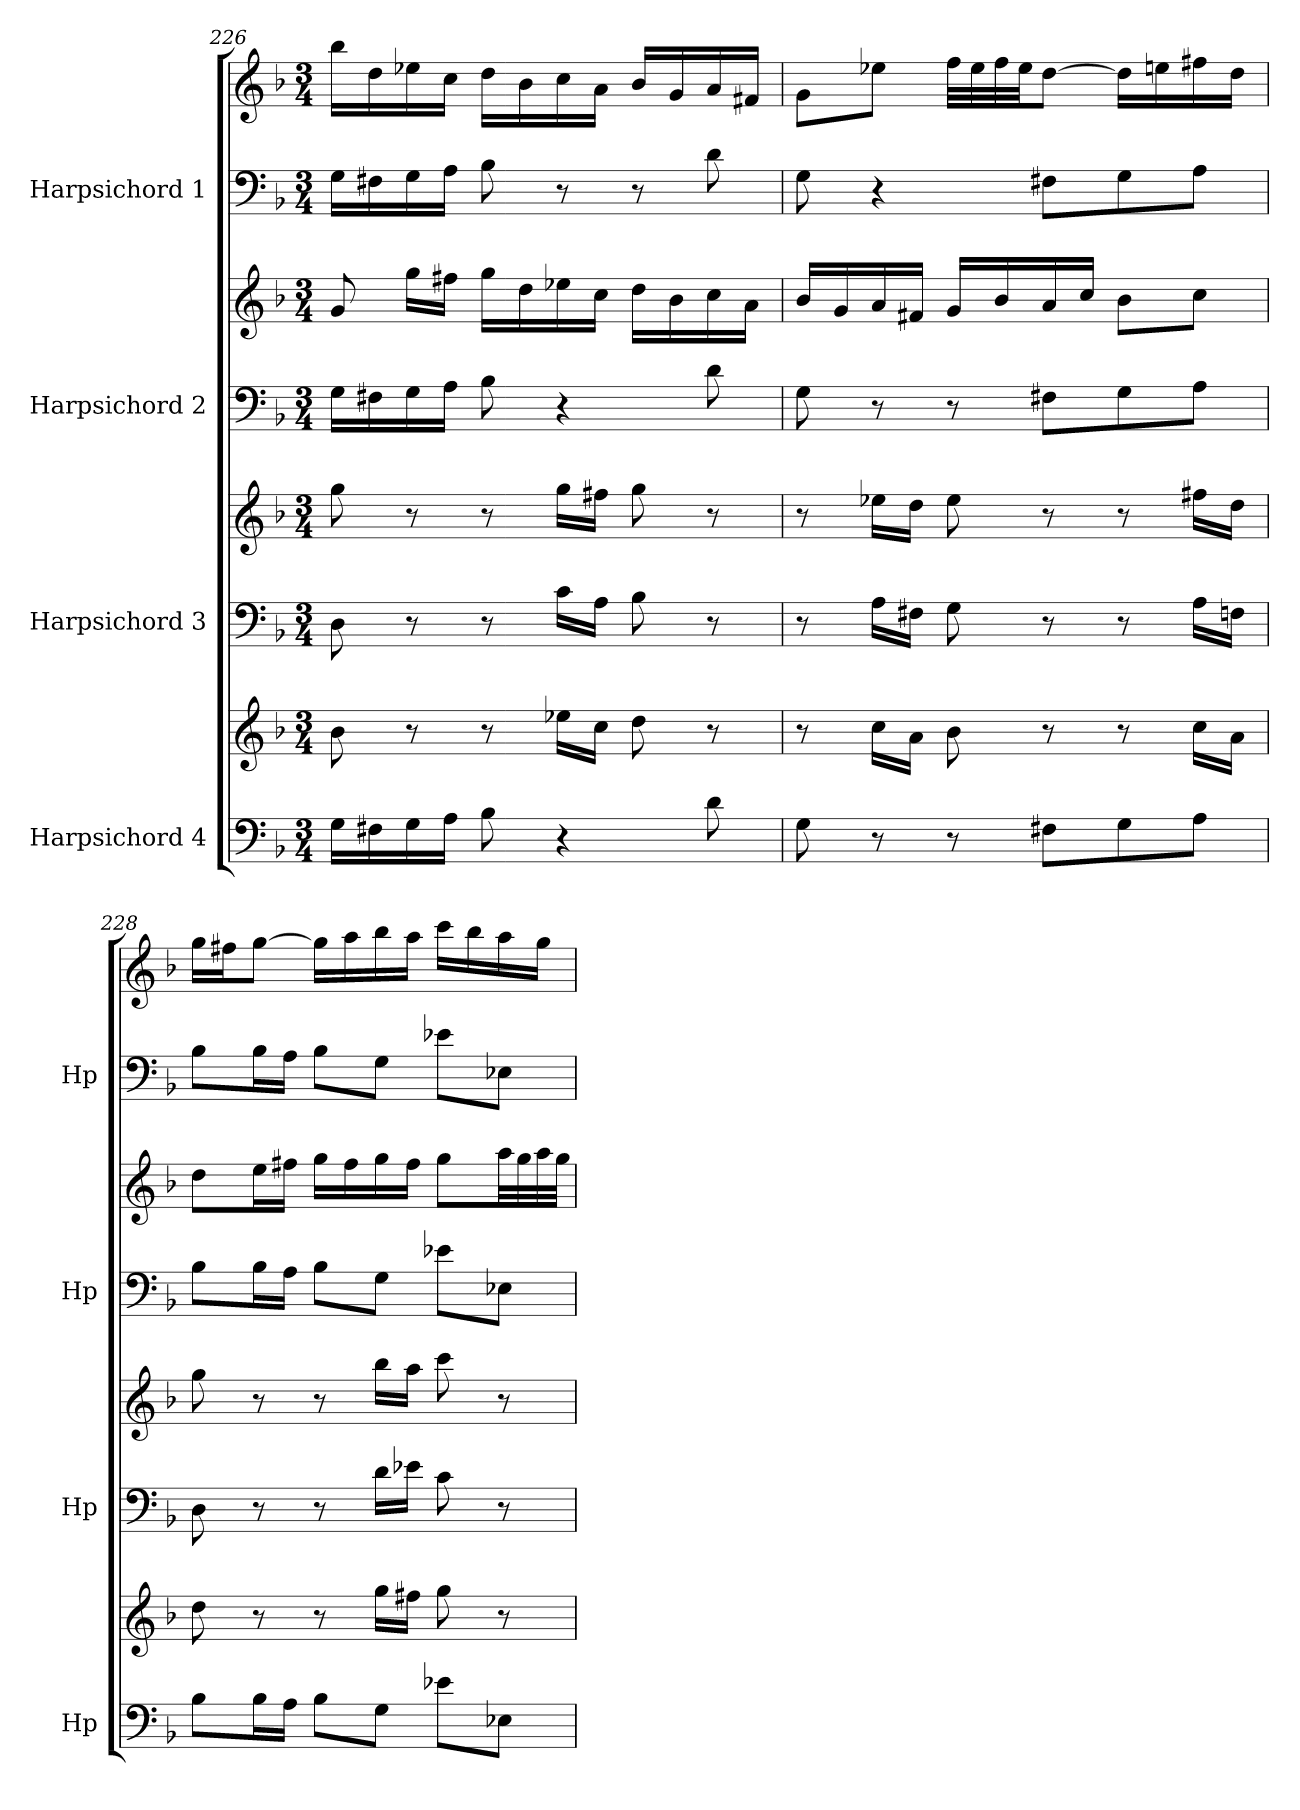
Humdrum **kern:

**kern	**kern	**kern	**kern	**kern	**kern	**kern	**kern
*part4	*part4	*part3	*part3	*part2	*part2	*part1	*part1
*staff8	*staff7	*staff6	*staff5	*staff4	*staff3	*staff2	*staff1
*I"Harpsichord 4	*	*I"Harpsichord 3	*	*I"Harpsichord 2	*	*I"Harpsichord 1	*
*I'Hp	*	*I'Hp	*	*I'Hp	*	*I'Hp	*
*clefF4	*clefG2	*clefF4	*clefG2	*clefF4	*clefG2	*clefF4	*clefG2
*k[b-]	*k[b-]	*k[b-]	*k[b-]	*k[b-]	*k[b-]	*k[b-]	*k[b-]
*M3/4	*M3/4	*M3/4	*M3/4	*M3/4	*M3/4	*M3/4	*M3/4
=226	=226	=226	=226	=226	=226	=226	=226
16G\LL	8b-\	8D\	8gg\	16G\LL	8g/	16G\LL	16bb-\LL
16F#X\	.	.	.	16F#X\	.	16F#X\	16dd\
16G\	8r	8r	8r	16G\	16gg\LL	16G\	16ee-X\
16A\JJ	.	.	.	16A\JJ	16ff#X\JJ	16A\JJ	16cc\JJ
8B-\	8r	8r	8r	8B-\	16gg\LL	8B-\	16dd\LL
.	.	.	.	.	16dd\	.	16b-\
4r	16ee-X\LL	16c\LL	16gg\LL	4r	16ee-X\	8r	16cc\
.	16cc\JJ	16A\JJ	16ff#X\JJ	.	16cc\JJ	.	16a\JJ
.	8dd\	8B-\	8gg\	.	16dd\LL	8r	16b-/LL
.	.	.	.	.	16b-\	.	16g/
8d\	8r	8r	8r	8d\	16cc\	8d\	16a/
.	.	.	.	.	16a\JJ	.	16f#X/JJ
=227	=227	=227	=227	=227	=227	=227	=227
8G\	8r	8r	8r	8G\	16b-/LL	8G\	8g\L
.	.	.	.	.	16g/	.	.
8r	16cc\LL	16A\LL	16ee-X\LL	8r	16a/	4r	8ee-X\J
.	16a\JJ	16F#X\JJ	16dd\JJ	.	16f#X/JJ	.	.
8r	8b-\	8G\	8ee-\	8r	16g/LL	.	32ff\LLL
.	.	.	.	.	.	.	32ee-\
.	.	.	.	.	16b-/	.	32ff\
.	.	.	.	.	.	.	32ee-\JJ
8F#X\L	8r	8r	8r	8F#X\L	16a/	8F#X\L	[8dd\J
.	.	.	.	.	16cc/JJ	.	.
8G\	8r	8r	8r	8G\	8b-\L	8G\	16dd\LL]
.	.	.	.	.	.	.	16een\
8A\J	16cc\LL	16A\LL	16ff#X\LL	8A\J	8cc\J	8A\J	16ff#X\
.	16a\JJ	16Fn\JJ	16dd\JJ	.	.	.	16dd\JJ
!!LO:LB:g=z
=228	=228	=228	=228	=228	=228	=228	=228
8B-\L	8dd\	8D\	8gg\	8B-\L	8dd\L	8B-\L	16gg\LL
.	.	.	.	.	.	.	16ff#X\J
16B-\L	8r	8r	8r	16B-\L	16ee\L	16B-\L	[8gg\J
16A\JJ	.	.	.	16A\JJ	16ff#X\JJ	16A\JJ	.
8B-\L	8r	8r	8r	8B-\L	16gg\LL	8B-\L	16gg\LL]
.	.	.	.	.	16ff#\	.	16aa\
8G\J	16gg\LL	16d\LL	16bb-\LL	8G\J	16gg\	8G\J	16bb-\
.	16ff#X\JJ	16e-X\JJ	16aa\JJ	.	16ff#\JJ	.	16aa\JJ
8e-X\L	8gg\	8c\	8ccc\	8e-X\L	8gg\L	8e-X\L	16ccc\LL
.	.	.	.	.	.	.	16bb-\
8E-X\J	8r	8r	8r	8E-X\J	32aa\LL	8E-X\J	16aa\
.	.	.	.	.	32gg\	.	.
.	.	.	.	.	32aa\	.	16gg\JJ
.	.	.	.	.	32gg\JJJ	.	.
=	=	=	=	=	=	=	=
*-	*-	*-	*-	*-	*-	*-	*-
